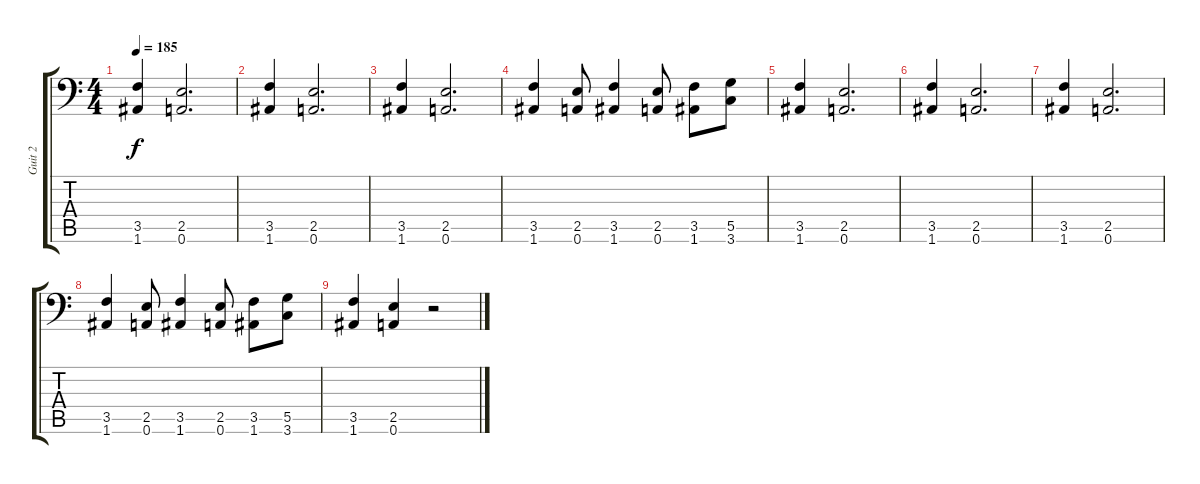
\track ("Guit 2" "Guit 2") {instrument distortionguitar}
\staff {score tabs}
\tuning (A3 E3 C3 G2 D2 A1) {hide}
\ts (4 4)
\tempo 185
\clef f4
\ks c
(3.5 1.6).4{dy f} (2.5 0.6).2{d} |
(3.5 1.6).4 (2.5 0.6).2{d} |
(3.5 1.6).4 (2.5 0.6).2{d} |
(3.5 1.6).4 (2.5 0.6).8 (3.5 1.6).4 (2.5 0.6).8 (3.5 1.6).8 (5.5 3.6).8 |
(3.5 1.6).4 (2.5 0.6).2{d} |
(3.5 1.6).4 (2.5 0.6).2{d} |
(3.5 1.6).4 (2.5 0.6).2{d} |
(3.5 1.6).4 (2.5 0.6).8 (3.5 1.6).4 (2.5 0.6).8 (3.5 1.6).8 (5.5 3.6).8 |
(3.5 1.6).4 (2.5 0.6).4 r.2
